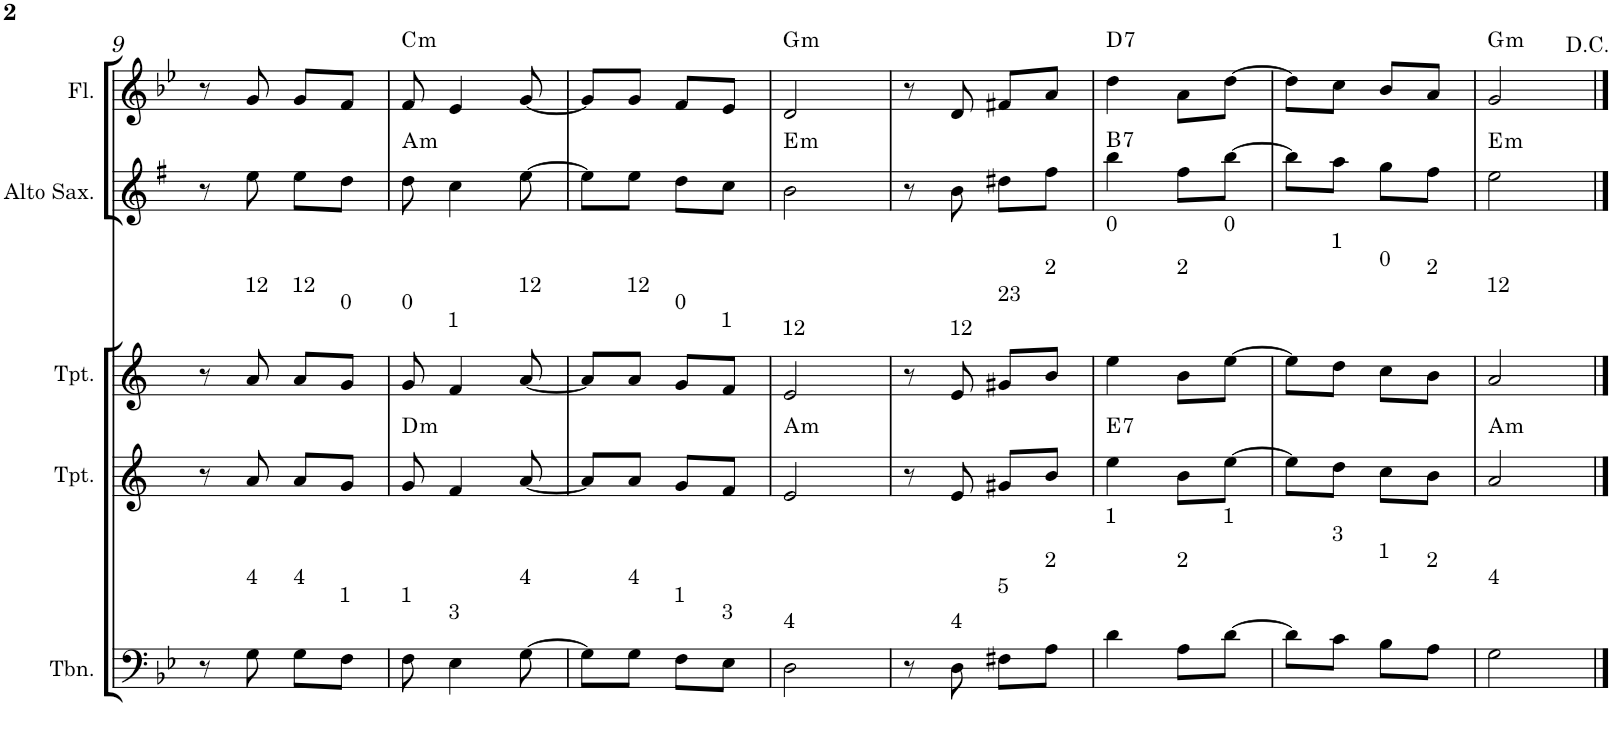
**kern	**kern	**harte	**kern	**kern	**harte	**kern	**harte
*part5	*part4	*part4	*part3	*part2	*part2	*part1	*part1
*staff5	*staff4	*	*staff3	*staff2	*	*staff1	*
*I"C clavF	*I"Bb	*	*I"Bb - Pirata	*I"Eb	*	*I"C clavG	*
!!LO:PB:g=z
*clefF4	*clefG2	*	*clefG2	*clefG2	*	*clefG2	*
*	*Trd1c2	*	*Trd1c2	*Trd5c9	*	*	*
*k[b-e-]	*k[]	*	*k[]	*k[f#]	*	*k[b-e-]	*
*B-:	*	*	*	*G:	*	*B-:	*
*M2/4	*M2/4	*	*M2/4	*M2/4	*	*M2/4	*
=9	=9	=9	=9	=9	=9	=9	=9
8r	8r	.	8r	8r	.	8r	.
!	!	!	!LO:TX:a:t=12	!	!	!	!
!LO:TX:a:t=4	!	!	!	!	!	!	!
8G\	8a/	.	8a/	8ee\	.	8g/	.
!	!	!	!LO:TX:a:t=12	!	!	!	!
!LO:TX:a:t=4	!	!	!	!	!	!	!
8G\L	8a/L	.	8a/L	8ee\L	.	8g/L	.
!	!	!	!LO:TX:a:t=0	!	!	!	!
!LO:TX:a:t=1	!	!	!	!	!	!	!
8F\J	8g/J	.	8g/J	8dd\J	.	8f/J	.
=10	=10	=10	=10	=10	=10	=10	=10
!	!	!	!LO:TX:a:t=0	!	!	!	!
!LO:TX:a:t=1	!	!LO:H:kt=m	!	!	!LO:H:kt=m	!	!LO:H:kt=m
8F\	8g/	D:min	8g/	8dd\	A:min	8f/	C:min
!	!	!	!LO:TX:a:t=1	!	!	!	!
!LO:TX:a:t=3	!	!	!	!	!	!	!
4E-\	4f/	.	4f/	4cc\	.	4e-/	.
!	!	!	!LO:TX:a:t=12	!	!	!	!
!LO:TX:a:t=4	!	!	!	!	!	!	!
[>8G\	[<8a/	.	[<8a/	[>8ee\	.	[<8g/	.
=11	=11	=11	=11	=11	=11	=11	=11
8G\L]	8a/L]	.	8a/L]	8ee\L]	.	8g/L]	.
!	!	!	!LO:TX:a:t=12	!	!	!	!
!LO:TX:a:t=4	!	!	!	!	!	!	!
8G\J	8a/J	.	8a/J	8ee\J	.	8g/J	.
!	!	!	!LO:TX:a:t=0	!	!	!	!
!LO:TX:a:t=1	!	!	!	!	!	!	!
8F\L	8g/L	.	8g/L	8dd\L	.	8f/L	.
!	!	!	!LO:TX:a:t=1	!	!	!	!
!LO:TX:a:t=3	!	!	!	!	!	!	!
8E-\J	8f/J	.	8f/J	8cc\J	.	8e-/J	.
=12	=12	=12	=12	=12	=12	=12	=12
!	!	!	!LO:TX:a:t=12	!	!	!	!
!LO:TX:a:t=4	!	!LO:H:kt=m	!	!	!LO:H:kt=m	!	!LO:H:kt=m
2D\	2e/	A:min	2e/	2b\	E:min	2d/	G:min
=13	=13	=13	=13	=13	=13	=13	=13
8r	8r	.	8r	8r	.	8r	.
!	!	!	!LO:TX:a:t=12	!	!	!	!
!LO:TX:a:t=4	!	!	!	!	!	!	!
8D\	8e/	.	8e/	8b\	.	8d/	.
!	!	!	!LO:TX:a:t=23	!	!	!	!
!LO:TX:a:t=5	!	!	!	!	!	!	!
8F#X\L	8g#X/L	.	8g#X/L	8dd#X\L	.	8f#X/L	.
!	!	!	!LO:TX:a:t=2	!	!	!	!
!LO:TX:a:t=2	!	!	!	!	!	!	!
8A\J	8b/J	.	8b/J	8ff#\J	.	8a/J	.
=14	=14	=14	=14	=14	=14	=14	=14
!	!	!	!LO:TX:a:t=0	!	!	!	!
!LO:TX:a:t=1	!	!LO:H:kt=7	!	!	!LO:H:kt=7	!	!LO:H:kt=7
4d\	4ee\	E:7	4ee\	4bb\	B:7	4dd\	D:7
!	!	!	!LO:TX:a:t=2	!	!	!	!
!LO:TX:a:t=2	!	!	!	!	!	!	!
8A\L	8b\L	.	8b\L	8ff#\L	.	8a\L	.
!	!	!	!LO:TX:a:t=0	!	!	!	!
!LO:TX:a:t=1	!	!	!	!	!	!	!
[>8d\J	[>8ee\J	.	[>8ee\J	[>8bb\J	.	[>8dd\J	.
=15	=15	=15	=15	=15	=15	=15	=15
8d\L]	8ee\L]	.	8ee\L]	8bb\L]	.	8dd\L]	.
!	!	!	!LO:TX:a:t=1	!	!	!	!
!LO:TX:a:t=3	!	!	!	!	!	!	!
8c\J	8dd\J	.	8dd\J	8aa\J	.	8cc\J	.
!	!	!	!LO:TX:a:t=0	!	!	!	!
!LO:TX:a:t=1	!	!	!	!	!	!	!
8B-\L	8cc\L	.	8cc\L	8gg\L	.	8b-/L	.
!	!	!	!LO:TX:a:t=2	!	!	!	!
!LO:TX:a:t=2	!	!	!	!	!	!	!
8A\J	8b\J	.	8b\J	8ff#\J	.	8a/J	.
=16	=16	=16	=16	=16	=16	=16	=16
!	!	!	!LO:TX:a:t=12	!	!	!	!
!LO:TX:a:t=4	!	!LO:H:kt=m	!	!	!LO:H:kt=m	!	!LO:H:kt=m
2G\	2a/	A:min	2a/	2ee\	E:min	2g/	G:min
==	==	==	==	==	==	==	==
*-	*-	*-	*-	*-	*-	*-	*-
